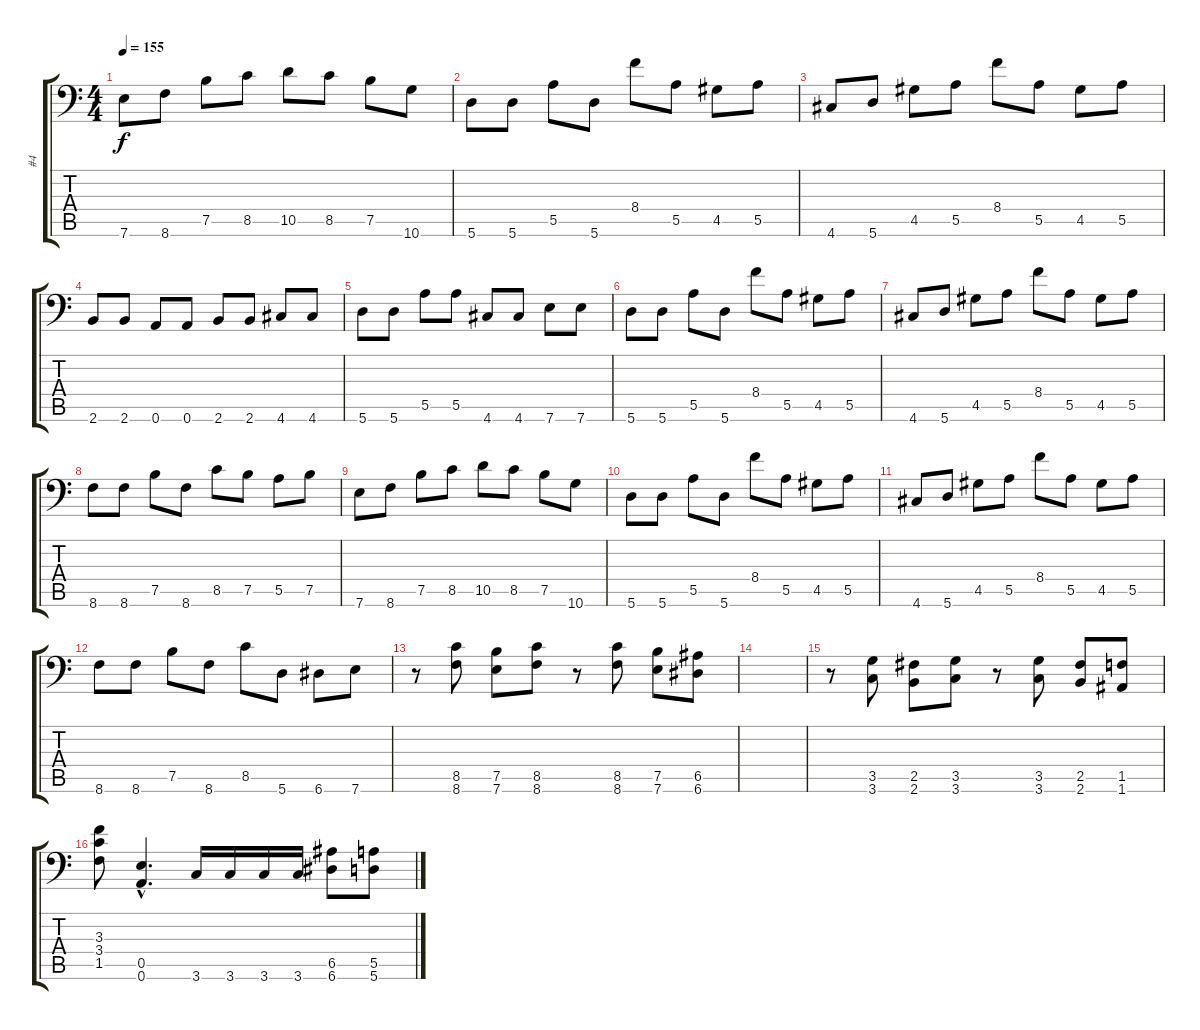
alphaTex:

\track ("#4" "#4") {instrument distortionguitar}
\staff {score tabs}
\tuning (B3 Gb3 D3 A2 E2 A1) {hide}
\ts (4 4)
\tempo 155
\clef f4
\ks c
7.6.8{dy f} 8.6.8 7.5.8 8.5.8 10.5.8 8.5.8 7.5.8 10.6.8 |
5.6.8 5.6.8 5.5.8 5.6.8 8.4.8 5.5.8 4.5.8 5.5.8 |
4.6.8 5.6.8 4.5.8 5.5.8 8.4.8 5.5.8 4.5.8 5.5.8 |
2.6.8 2.6.8 0.6.8 0.6.8 2.6.8 2.6.8 4.6.8 4.6.8 |
5.6.8 5.6.8 5.5.8 5.5.8 4.6.8 4.6.8 7.6.8 7.6.8 |
5.6.8 5.6.8 5.5.8 5.6.8 8.4.8 5.5.8 4.5.8 5.5.8 |
4.6.8 5.6.8 4.5.8 5.5.8 8.4.8 5.5.8 4.5.8 5.5.8 |
8.6.8 8.6.8 7.5.8 8.6.8 8.5.8 7.5.8 5.5.8 7.5.8 |
7.6.8 8.6.8 7.5.8 8.5.8 10.5.8 8.5.8 7.5.8 10.6.8 |
5.6.8 5.6.8 5.5.8 5.6.8 8.4.8 5.5.8 4.5.8 5.5.8 |
4.6.8 5.6.8 4.5.8 5.5.8 8.4.8 5.5.8 4.5.8 5.5.8 |
8.6.8 8.6.8 7.5.8 8.6.8 8.5.8 5.6.8 6.6.8 7.6.8 |
r.8 (8.5 8.6).8 (7.5 7.6).8 (8.5 8.6).8 r.8 (8.5 8.6).8 (7.5 7.6).8 (6.5 6.6).8 |
|
r.8 (3.5 3.6).8 (2.5 2.6).8 (3.5 3.6).8 r.8 (3.5 3.6).8 (2.5 2.6).8 (1.5 1.6).8 |
\section ("" " ")
(3.3 3.4 1.5).8 (0.5{hac} 0.6{hac}).4{d} 3.6.16 3.6.16 3.6.16 3.6.16 (6.5 6.6).8 (5.5 5.6).8
